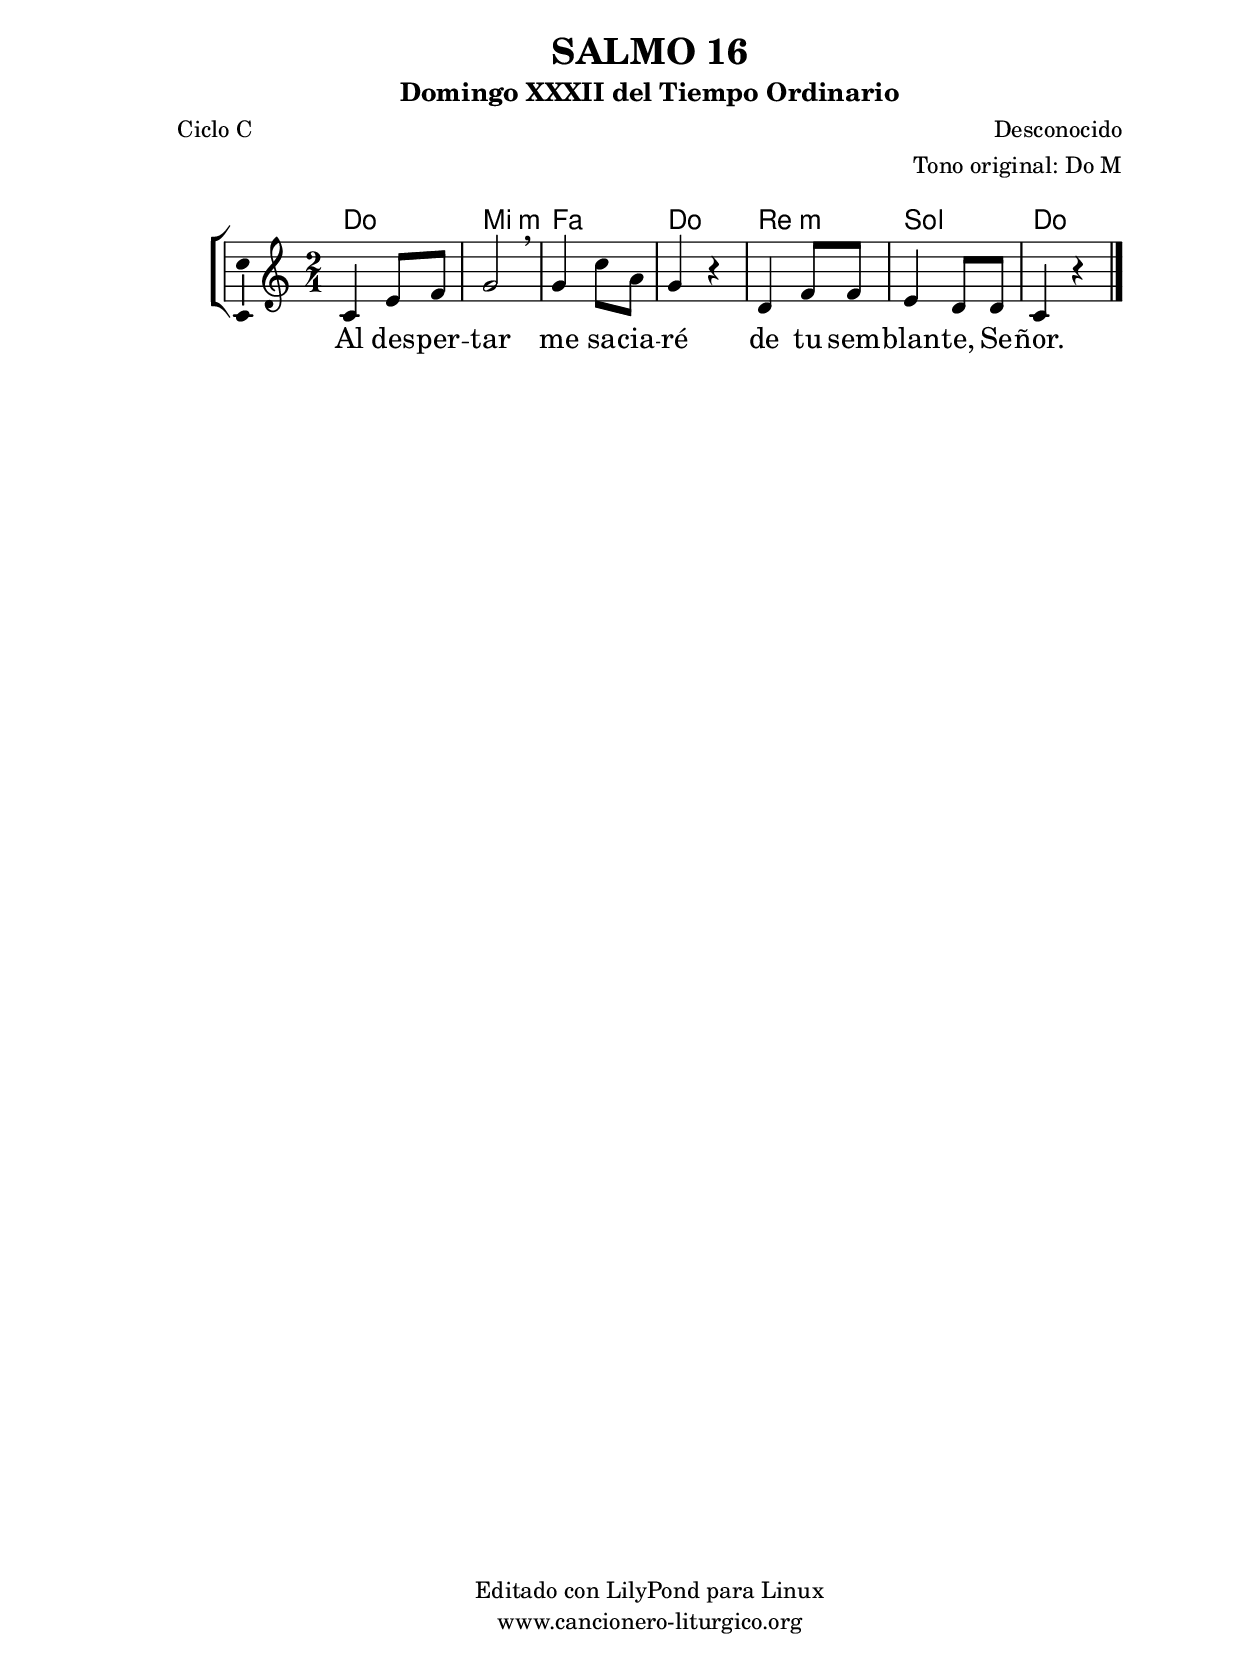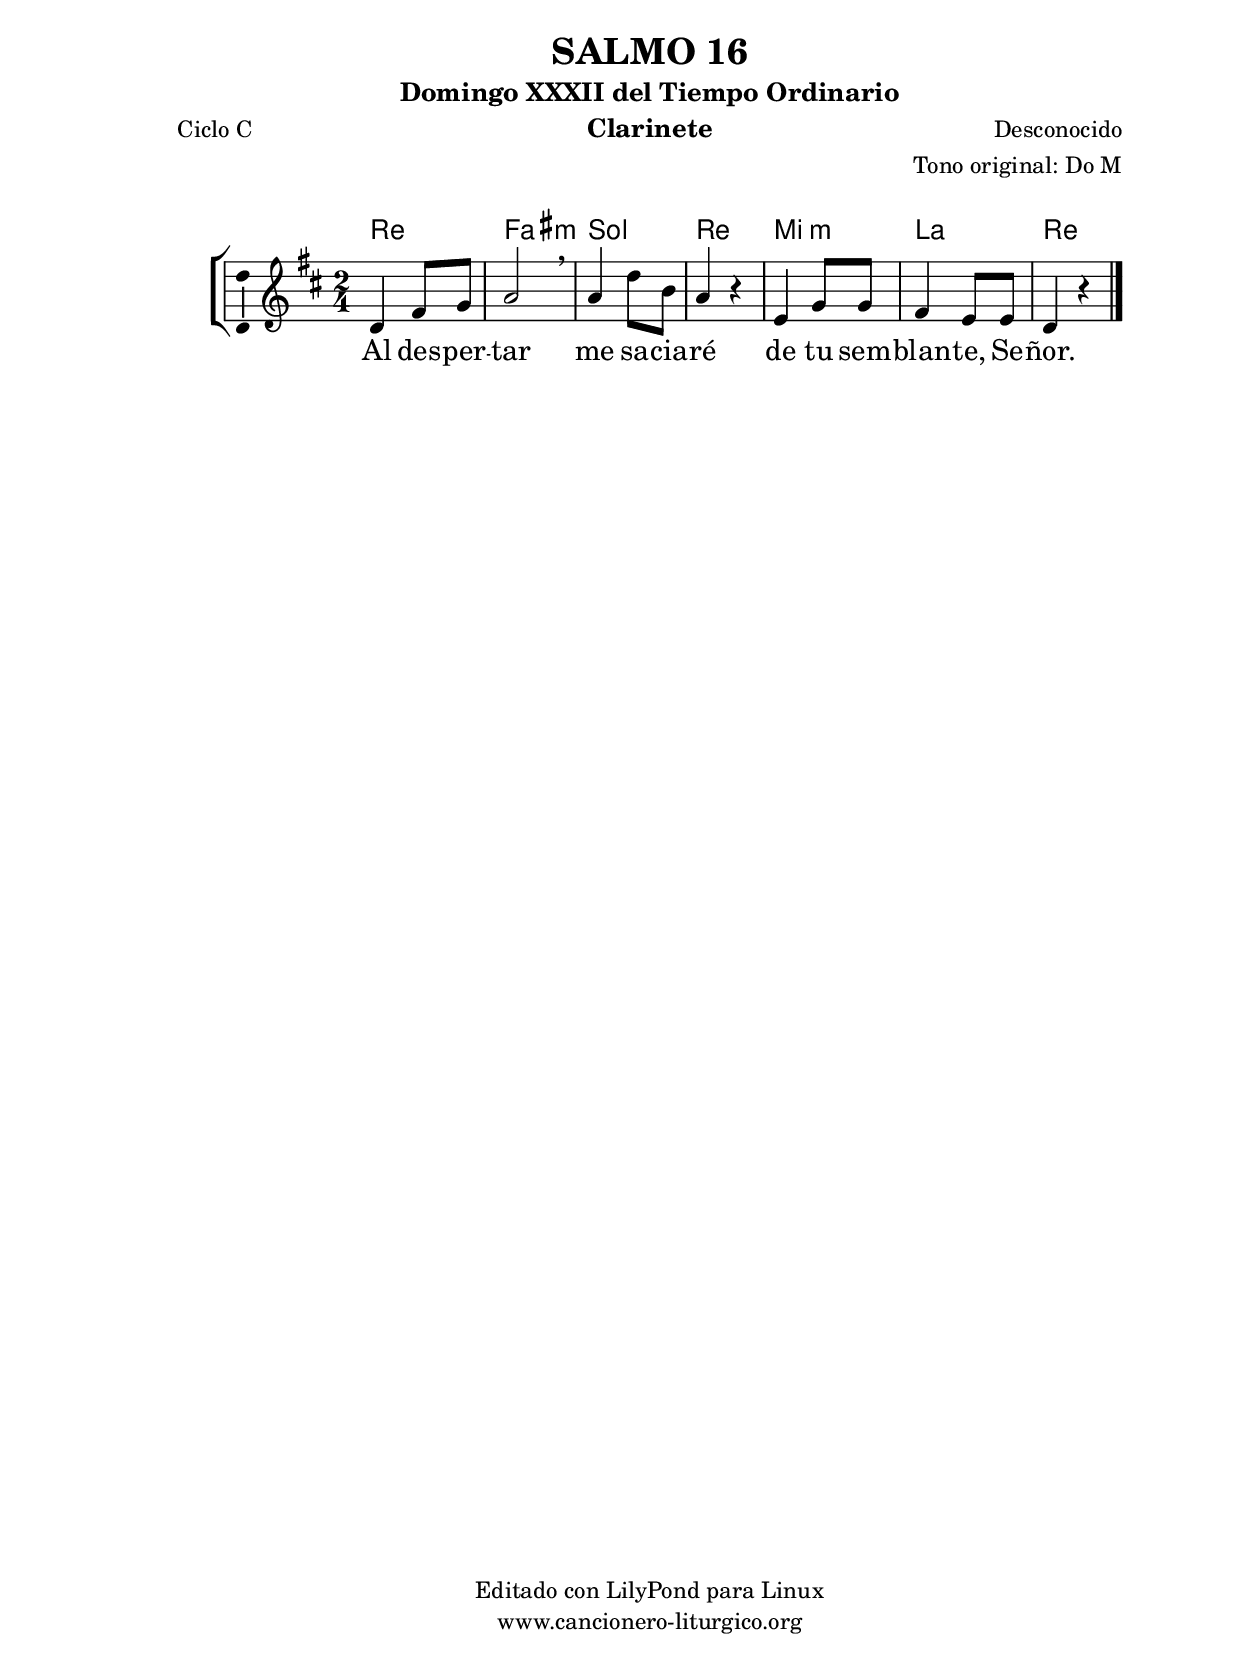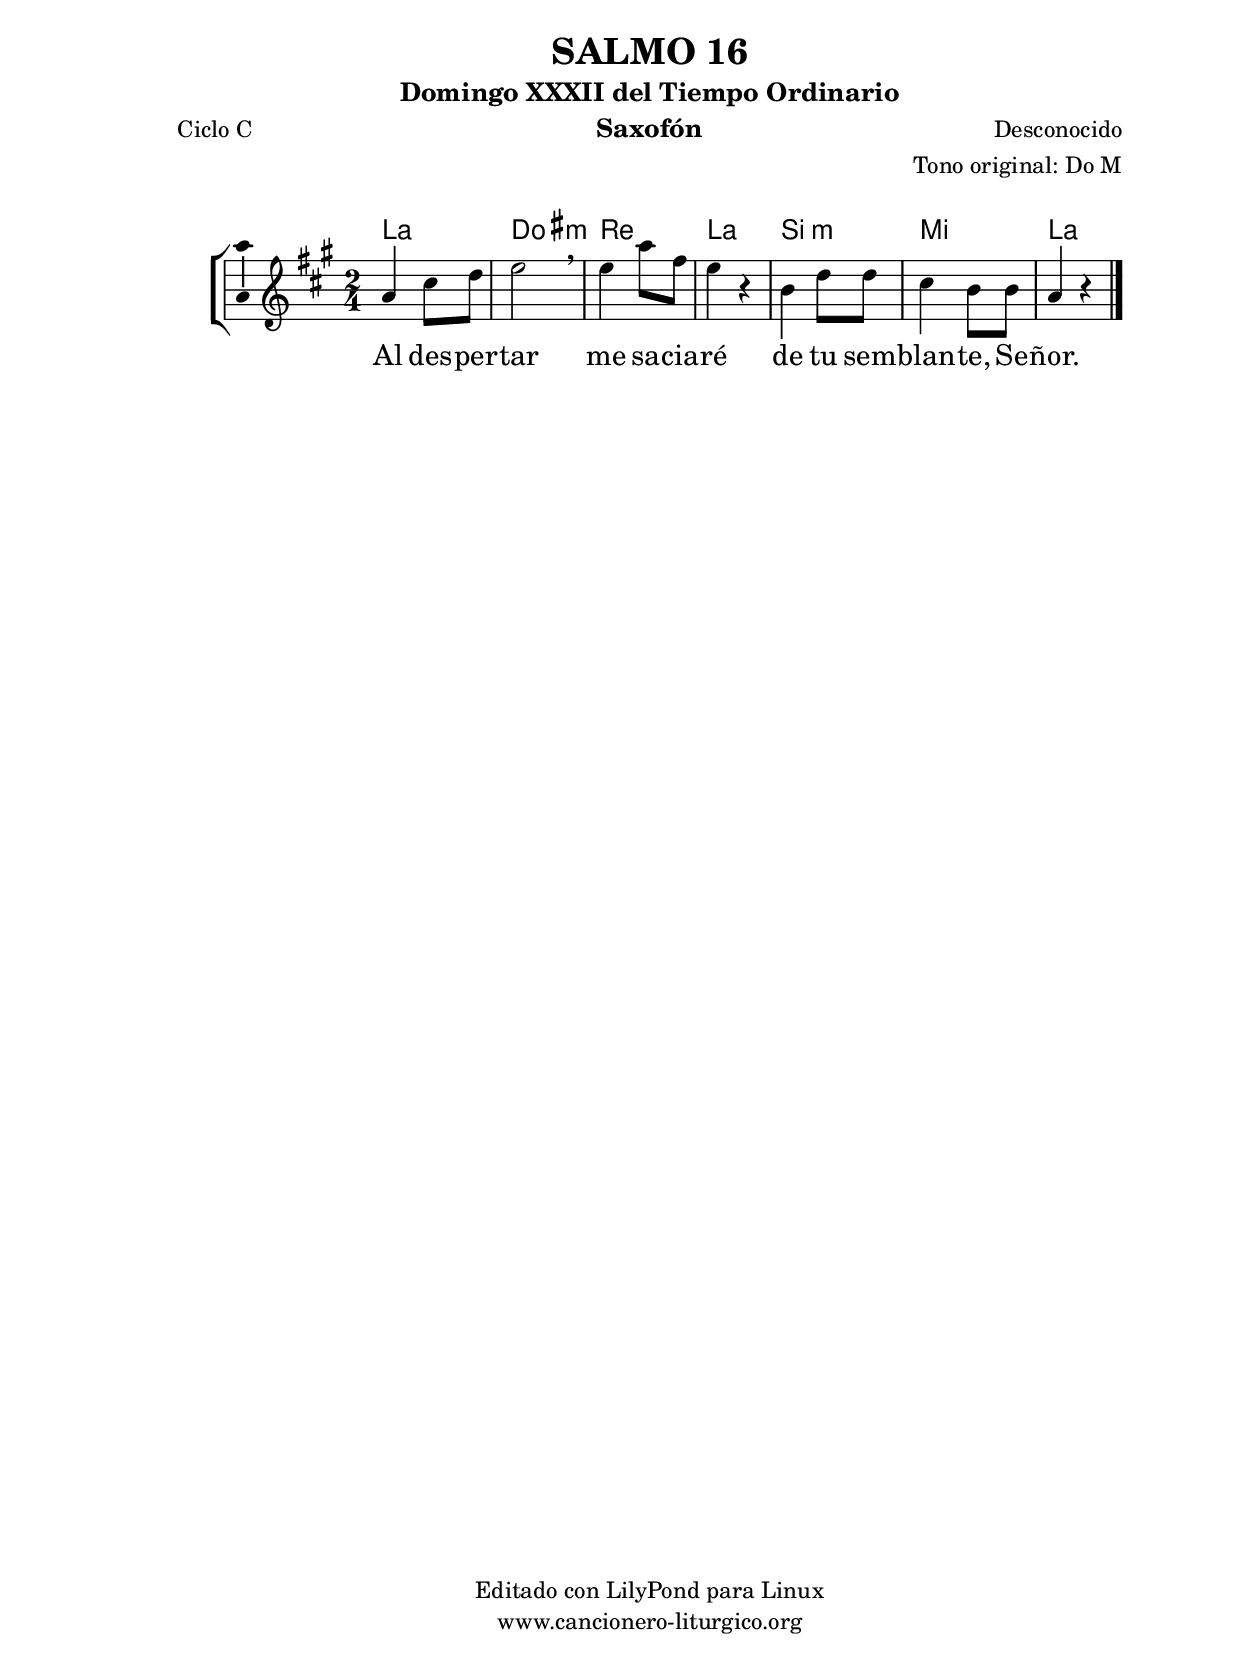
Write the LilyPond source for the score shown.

%
%para convertir .midi en .wav:
%timidity filename.midi -Ow -o finename.wav
%
%
%Para convertir de .wav a .mp3:
%lame -h -m j filename.wav
%
%
%para escuchar el midi:
%timidity nombrefichero.midi
%


%versión de lilypond para la que se ha escrito esta partitura:
\version "2.16.0"

	%Tamaño papel
	#(set-default-paper-size "a4")
	%Tamaño partitura
	#(set-global-staff-size 20)
	%No responde al pulsar sobre una nota
	#(ly:set-option 'point-and-click #f)

%parámetros del encabezamiento:
\header {
	title = "SALMO 16"
	subtitle = "Domingo XXXII del Tiempo Ordinario"
	composer = "Desconocido"
	poet = "Ciclo C"
	meter = ""
	arranger = "Tono original: Do M"
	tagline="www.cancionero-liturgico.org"
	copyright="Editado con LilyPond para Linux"
	tiempo = "Ordinario"
	usos = "Salmo"
	letra = "Al despertar me saciaré de tu semblante, Señor."
	}

%parámetros asociados al papel:
\paper  {
	oddHeaderMarkup = \markup {\fill-line { \on-the-fly #not-first-page \fromproperty #'header:title \on-the-fly #not-first-page \fromproperty #'header:composer }}
	evenHeaderMarkup = \markup {\fill-line { \fromproperty #'header:composer \fromproperty #'header:title }}
	#(set-paper-size "a4")
	print-page-number = ##f
	first-page-number = 1
	print-first-page-number = ##f
%	head-separation = 3.0 \cm
	top-margin = 2.0 \cm
	bottom-margin = 0.5\cm
%%%	bottom-margin = -1.0\cm
	left-margin = 3.0 \cm
	line-width = 16.0 \cm 
	indent = 8\mm
	interscoreline = 2.\mm
	between-system-space = 15\mm
%	para que las partituras no llenen la hoja:
	ragged-bottom = ##t
%	idem para la última hoja:
	ragged-last-bottom = ##f
%	para que las partituras llenen el ancho del papel:
	ragged-last = ##f
	after-title-space = 2.5 \cm
%page-count=1
%system-count=8

	%Flexible Vertical Spacing
%	markup-markup-spacing =
%	#'((basic-distance . 15) (minimum-distance . 15) (padding . 3))
	markup-system-spacing =
	#'((basic-distance . 15) (minimum-distance . 15) (padding . 3))
	system-system-spacing =
	#'((basic-distance . 15) (minimum-distance . 15) (padding . 3))
	score-system-spacing =
	#'((basic-distance . 15) (minimum-distance . 15) (padding . 5))
%	top-system-spacing = % header
%	#'((basic-distance . 8) (minimum-distance . 0) (padding . 3))
%	top-markup-spacing =
%	#'((basic-distance . 20) (minimum-distance . 20) (padding . 3))
	last-bottom-spacing = % footer
	#'((basic-distance . 5) (minimum-distance . 5) (padding . 3))
%	score-markup-spacing =
%	#'((basic-distance . 16) (minimum-distance . 13) (padding . 3))

	}


%parámetros que afectan a toda la partitura:
global =  {
	%clave de sol (G):
	\clef G
	%armadura:
%	\transpose c ees
	\key c \major
	\tempo 4=80
	\set Score.tempoHideNote = ##t
	}


acordes = {
	\italianChords
	\chordmode {
%	\transpose c ees
{

c2 e:m f c d:m g c

	}
	}
}

melodia = 
%	\transpose c ees
{
	\relative c'{

\time 2/4
c4 e8 f
g2 \breathe
g4 c8 a
g4 r4
d4 f8 f
e4 d8 d
c4 r4

	\bar "|."
	}
	}


texto = \lyricmode {
Al des -- per -- tar
me sa -- cia -- ré de tu sem -- blan -- te, Se -- ñor.
	}


acordesStaff = \context ChordNames = acordesStaff <<
	\set chordChanges = ##t
	\acordes
	>>


vozStaff = \context Voice = vozStaff
\with {\consists "Ambitus_engraver"}
<<
%	\set Staff.instrumentName = ""
%	\set Staff.shortInstrumentName = ""
%	\set Staff.midiInstrument = #"clarinet"
%	\set Staff.midiInstrument = #"cello"
%	\set Staff.midiInstrument = #"flute"
	\set Staff.midiInstrument = #"electric guitar (jazz)"
%	\set Staff.midiInstrument = #"english horn"
%	\set Staff.midiInstrument = #"violin"
%	\set Staff.midiInstrument = #"glockenspiel"
	\set Staff.midiMinimumVolume = #0.7
	\set Staff.midiMaximumVolume = #0.9
	\global
	\melodia
	>>


textoStaff = \context Lyrics = textoStaff <<
	\lyricsto vozStaff \texto
	>>

\book {
	\score {
		\context ChoirStaff {
			\override StaffGroup.SystemStartBracket #'collapse-height = #1
			\override Score.SystemStartBar #'collapse-height = #1
			<<
			\acordesStaff
			\vozStaff
			\textoStaff
			>>
			}
		\layout {
	    		\context {
				\Lyrics
				\override LyricText #'font-size = #2
				}
	   		 \context {
				\Score
				%fontSize = #3
				\override StaffSymbol #'staff-space = #(magstep +3)
				%\override Beam #'thickness = #0.55
				%\override SpacingSpanner #'spacing-increment = #1.0
				%\override Slur #'height-limit = #1.5
				}
			}
		}
	\score {
		\unfoldRepeats
		\context ChoirStaff {
			<<
			\acordesStaff
			\vozStaff
			>>
			}
		\midi {
	  		\context {
	  			\Score
				tempoWholesPerMinute = #(ly:make-moment 70 4)
				}
			}
		}
	}

%Partitura para clarinete
#(define output-suffix "C")
\book {
	\header{
		instrument = "Clarinete"
		}
	\score {
		\context ChoirStaff {
			\override StaffGroup.SystemStartBracket #'collapse-height = #1
			\override Score.SystemStartBar #'collapse-height = #1
\transpose c d
			<<
			\acordesStaff
			\vozStaff
			\textoStaff
			>>
			}
		\layout {
	    		\context {
				\Lyrics
				\override LyricText #'font-size = #2
				}
	   		 \context {
				\Score
				%fontSize = #3
				\override StaffSymbol #'staff-space = #(magstep +3)
				%\override Beam #'thickness = #0.55
				%\override SpacingSpanner #'spacing-increment = #1.0
				%\override Slur #'height-limit = #1.5
				}
			}
		}
	}

%Partitura para saxofón
#(define output-suffix "S")
\book {
	\header{
		instrument = "Saxofón"
		}
	\score {
		\context ChoirStaff {
			\override StaffGroup.SystemStartBracket #'collapse-height = #1
			\override Score.SystemStartBar #'collapse-height = #1
\transpose c a
			<<
			\acordesStaff
			\vozStaff
			\textoStaff
			>>
			}
		\layout {
	    		\context {
				\Lyrics
				\override LyricText #'font-size = #2
				}
	   		 \context {
				\Score
				%fontSize = #3
				\override StaffSymbol #'staff-space = #(magstep +3)
				%\override Beam #'thickness = #0.55
				%\override SpacingSpanner #'spacing-increment = #1.0
				%\override Slur #'height-limit = #1.5
				}
			}
		}
	}

